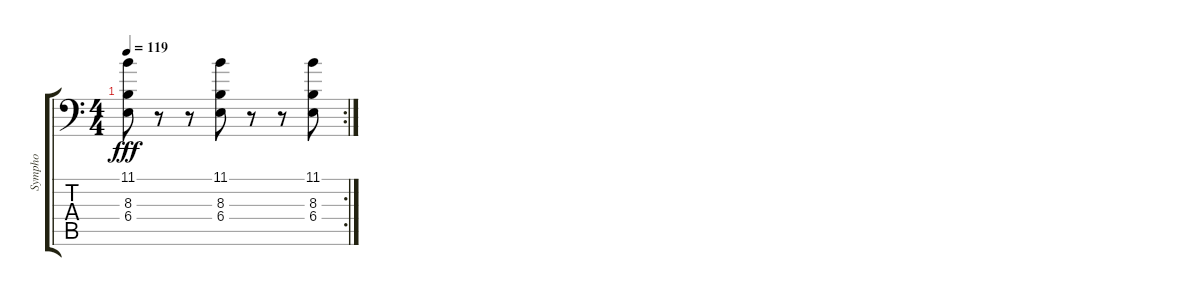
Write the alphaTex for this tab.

\track ("Sympho" "Sympho") {instrument stringensemble1}
\staff {score tabs}
\tuning (C4 G3 Eb3 Bb2 F2 Bb1) {hide}
\rc 2
\ts (4 4)
\tempo 119
\clef f4
\ks c
(11.1 8.3 6.4).8{dy fff} r.8 r.8 (11.1 8.3 6.4).8 r.8 r.8 (11.1 8.3 6.4).8
